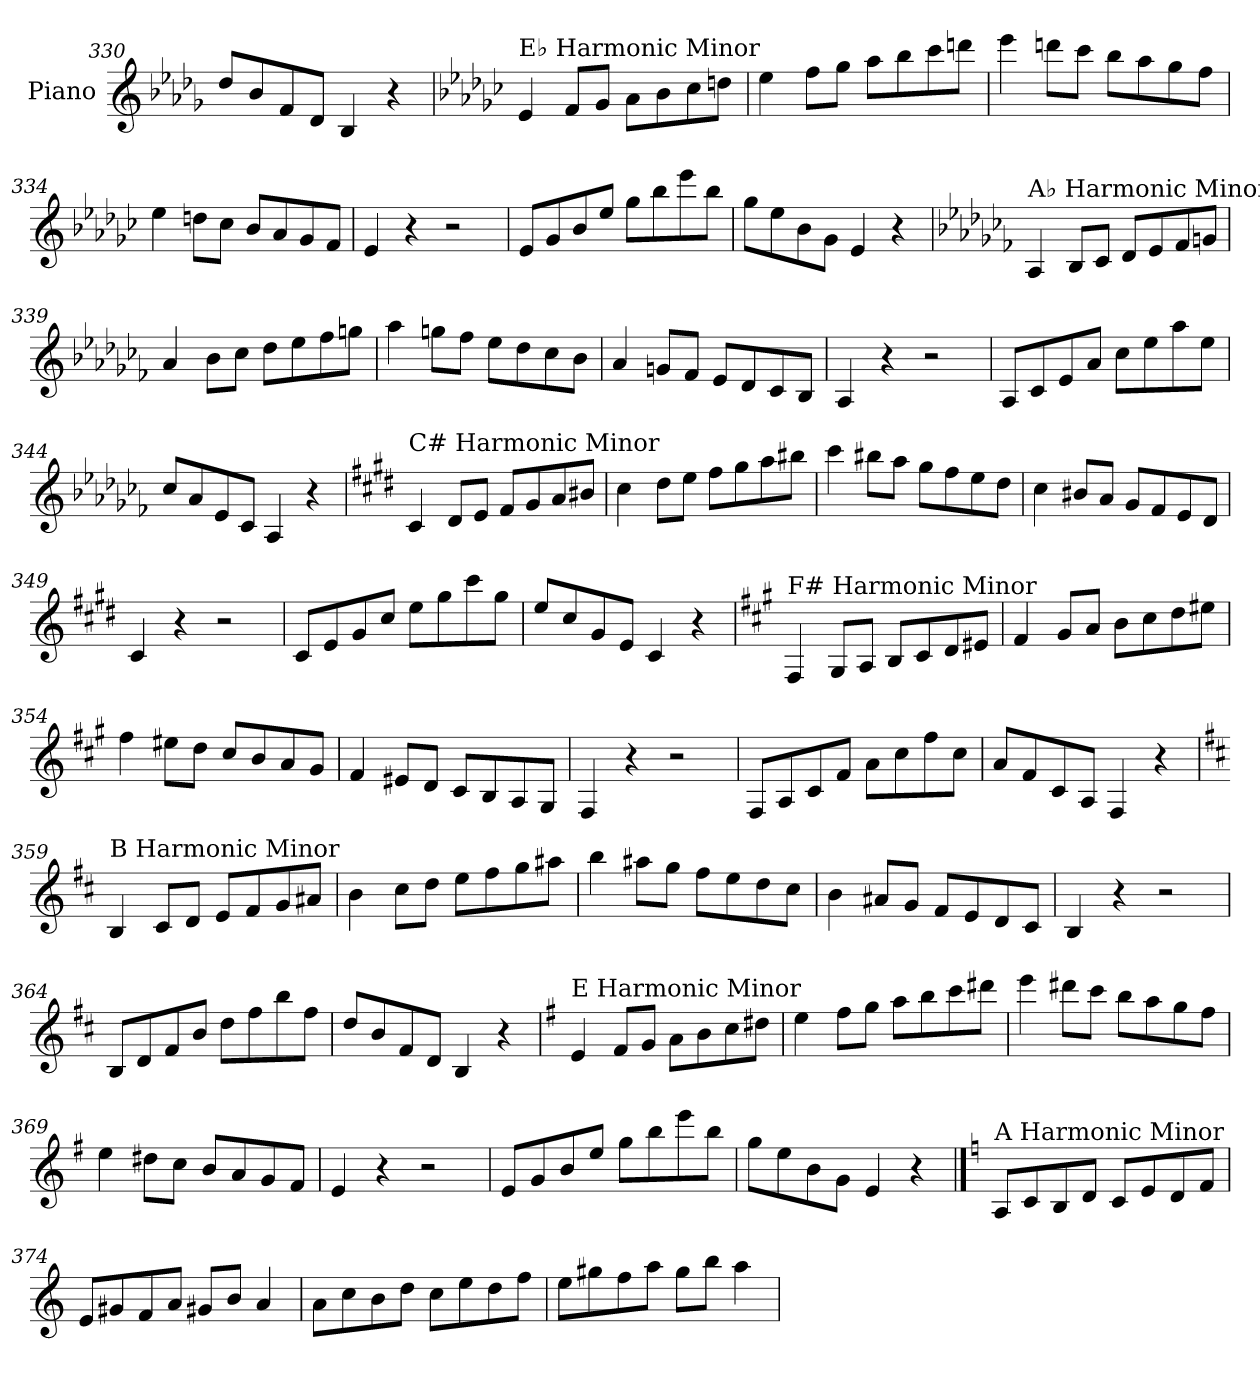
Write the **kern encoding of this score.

**kern
*part1
*staff1
*I"Piano
*I'Pno.
*clefG2
*k[b-e-a-d-g-]
=330
8dd-/L
8b-/
8f/
8d-/J
4B-/
4r
!!LO:LB:g=z
=331
*k[b-e-a-d-g-c-]
!LO:TX:a:t=E♭ Harmonic Minor
4e-/
8f/L
8g-/J
8a-\L
8b-\
8cc-\
8ddn\J
=332
4ee-\
8ff\L
8gg-\J
8aa-\L
8bb-\
8ccc-\
8dddn\J
=333
4eee-\
8dddn\L
8ccc-\J
8bb-\L
8aa-\
8gg-\
8ff\J
=334
4ee-\
8ddn\L
8cc-\J
8b-/L
8a-/
8g-/
8f/J
=335
4e-/
4r
2r
=336
8e-/L
8g-/
8b-/
8ee-/J
8gg-\L
8bb-\
8eee-\
8bb-\J
=337
8gg-\L
8ee-\
8b-\
8g-\J
4e-/
4r
!!LO:LB:g=z
=338
*k[b-e-a-d-g-c-f-]
!LO:TX:a:t=A♭ Harmonic Minor
4A-/
8B-/L
8c-/J
8d-/L
8e-/
8f-/
8gn/J
=339
4a-/
8b-\L
8cc-\J
8dd-\L
8ee-\
8ff-\
8ggn\J
=340
4aa-\
8ggn\L
8ff-\J
8ee-\L
8dd-\
8cc-\
8b-\J
=341
4a-/
8gn/L
8f-/J
8e-/L
8d-/
8c-/
8B-/J
=342
4A-/
4r
2r
=343
8A-/L
8c-/
8e-/
8a-/J
8cc-\L
8ee-\
8aa-\
8ee-\J
=344
8cc-/L
8a-/
8e-/
8c-/J
4A-/
4r
!!LO:LB:g=z
=345
*k[f#c#g#d#]
!LO:TX:a:t=C# Harmonic Minor
4c#/
8d#/L
8e/J
8f#/L
8g#/
8a/
8b#X/J
=346
4cc#\
8dd#\L
8ee\J
8ff#\L
8gg#\
8aa\
8bb#X\J
=347
4ccc#\
8bb#X\L
8aa\J
8gg#\L
8ff#\
8ee\
8dd#\J
=348
4cc#\
8b#X/L
8a/J
8g#/L
8f#/
8e/
8d#/J
=349
4c#/
4r
2r
=350
8c#/L
8e/
8g#/
8cc#/J
8ee\L
8gg#\
8ccc#\
8gg#\J
=351
8ee/L
8cc#/
8g#/
8e/J
4c#/
4r
!!LO:LB:g=z
=352
*k[f#c#g#]
!LO:TX:a:t=F# Harmonic Minor
4F#/
8G#/L
8A/J
8B/L
8c#/
8d/
8e#X/J
=353
4f#/
8g#/L
8a/J
8b\L
8cc#\
8dd\
8ee#X\J
=354
4ff#\
8ee#X\L
8dd\J
8cc#/L
8b/
8a/
8g#/J
=355
4f#/
8e#X/L
8d/J
8c#/L
8B/
8A/
8G#/J
=356
4F#/
4r
2r
=357
8F#/L
8A/
8c#/
8f#/J
8a\L
8cc#\
8ff#\
8cc#\J
=358
8a/L
8f#/
8c#/
8A/J
4F#/
4r
!!LO:LB:g=z
=359
*k[f#c#]
!LO:TX:a:t=B Harmonic Minor
4B/
8c#/L
8d/J
8e/L
8f#/
8g/
8a#X/J
=360
4b\
8cc#\L
8dd\J
8ee\L
8ff#\
8gg\
8aa#X\J
=361
4bb\
8aa#X\L
8gg\J
8ff#\L
8ee\
8dd\
8cc#\J
=362
4b\
8a#X/L
8g/J
8f#/L
8e/
8d/
8c#/J
=363
4B/
4r
2r
=364
8B/L
8d/
8f#/
8b/J
8dd\L
8ff#\
8bb\
8ff#\J
=365
8dd/L
8b/
8f#/
8d/J
4B/
4r
!!LO:LB:g=z
=366
*k[f#]
!LO:TX:a:t=E Harmonic Minor
4e/
8f#/L
8g/J
8a\L
8b\
8cc\
8dd#X\J
=367
4ee\
8ff#\L
8gg\J
8aa\L
8bb\
8ccc\
8ddd#X\J
=368
4eee\
8ddd#X\L
8ccc\J
8bb\L
8aa\
8gg\
8ff#\J
=369
4ee\
8dd#X\L
8cc\J
8b/L
8a/
8g/
8f#/J
=370
4e/
4r
2r
=371
8e/L
8g/
8b/
8ee/J
8gg\L
8bb\
8eee\
8bb\J
=372
8gg\L
8ee\
8b\
8g\J
4e/
4r
!!LO:PB:g=z
==373
*k[]
!LO:TX:a:t=A Harmonic Minor
8A/L
8c/
8B/
8d/J
8c/L
8e/
8d/
8f/J
=374
8e/L
8g#X/
8f/
8a/J
8g#X/L
8b/J
4a/
=375
8a\L
8cc\
8b\
8dd\J
8cc\L
8ee\
8dd\
8ff\J
=376
8ee\L
8gg#X\
8ff\
8aa\J
8gg#\L
8bb\J
4aa\
=
*-
